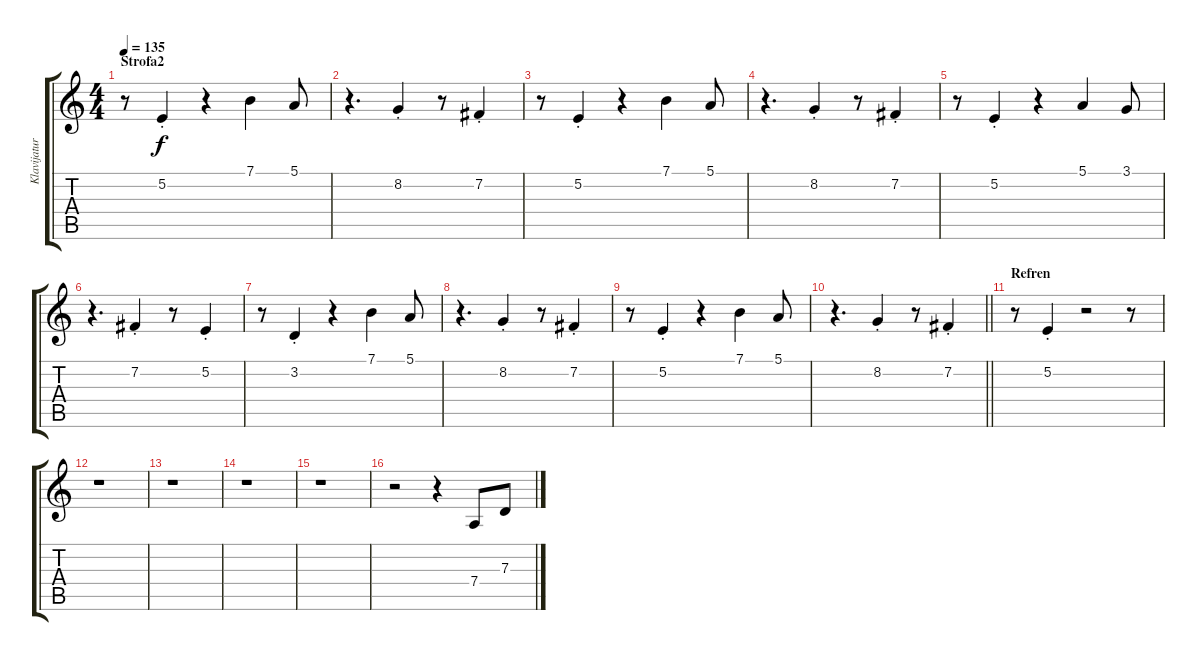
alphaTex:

\track ("Klavijature 1" "Klavijatur") {instrument stringensemble1}
\staff {score tabs}
\tuning (E4 B3 G3 D3 A2 E2) {hide}
\ts (4 4)
\section ("" "Strofa2")
\tempo 135
\clef g2
\ks c
r.8{dy f} 5.2{st}.4 r.4 7.1.4{volume 12} 5.1.8 |
r.4{d} 8.2{st}.4 r.8 7.2{st}.4 |
r.8 5.2{st}.4 r.4 7.1.4 5.1.8 |
r.4{d} 8.2{st}.4 r.8 7.2{st}.4 |
r.8 5.2{st}.4 r.4 5.1.4{volume 4} 3.1.8 |
r.4{d} 7.2{st}.4 r.8 5.2{st}.4 |
r.8 3.2{st}.4 r.4 7.1.4{volume 12} 5.1.8 |
r.4{d} 8.2{st}.4 r.8 7.2{st}.4 |
r.8 5.2{st}.4 r.4 7.1.4 5.1.8 |
\barLineRight lightlight
r.4{d} 8.2{st}.4 r.8 7.2{st}.4 |
\section ("" "Refren")
r.8 5.2{st}.4 r.2 r.8 |
r.1 |
r.1 |
r.1 |
r.1 |
r.2 r.4 7.4.8{volume 16 instrument acousticgrandpiano} 7.3.8
